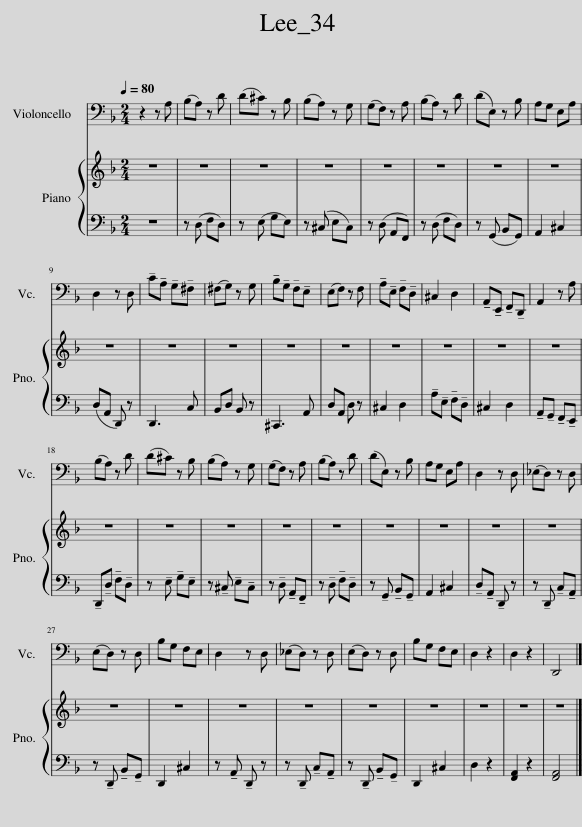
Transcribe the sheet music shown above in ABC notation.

X:1
%%score 1 2
L:1/8
Q:1/4=80
M:2/4
I:linebreak $
K:F
V:1 bass
V:2 bass
V:1
 z2 z A, | (B,A,) z D | (D^C) z B, | (B,A,) z G, | (G,F,) z A, | %5
 (B,A,) z D | (DE,) z B, | A,G, E,A, |$ D,2 z D, | !tenuto!C!tenuto!A, !tenuto!G,!tenuto!^F, | %10
 (^F,G,) z G, | !tenuto!B,!tenuto!G, !tenuto!F,!tenuto!E, | (E,F,) z F, | !tenuto!A,!tenuto!E, !tenuto!F,!tenuto!D, | ^C,2 D,2 | %15
 !tenuto!A,,!tenuto!E,, !tenuto!F,,!tenuto!D,, | A,,2 z A, |$ (B,A,) z D | (D^C) z B, | (B,A,) z G, | %20
 (G,F,) z A, | (B,A,) z D | (DE,) z B, | A,G, E,A, | D,2 z D, | %25
 (_E,D,) z D, |$ (E,D,) z D, | B,G, F,E, | D,2 z D, | (_E,D,) z D, | %30
 (E,D,) z D, | B,G, F,E, | D,2 z2 | D,2 z2 | D,,4 |] %35
V:2
 z4 | z (D, F,D,) | z (E, G,E,) | z (^C, E,C,) | z (D, A,,F,,) | %5
 z (D, F,D,) | z (G,, B,,G,,) | A,,2 ^C,2 |$ (D,A,, D,,) z | D,,3 C, | %10
 B,,D, B,, z | ^C,,3 A,, | D,A,, D, z | ^C,2 D,2 | !tenuto!A,!tenuto!E, !tenuto!F,!tenuto!D, | %15
 ^C,2 D,2 | !tenuto!A,,!tenuto!G,, !tenuto!F,,!tenuto!E,, |$ !tenuto!D,,!tenuto!D, !tenuto!F,!tenuto!D, | z !tenuto!E, !tenuto!G,!tenuto!E, | z !tenuto!^C, !tenuto!E,!tenuto!C, | %20
 z !tenuto!D, !tenuto!A,,!tenuto!F,, | z !tenuto!D, !tenuto!F,!tenuto!D, | z !tenuto!G,, !tenuto!B,,!tenuto!G,, | A,,2 ^C,2 | !tenuto!D,!tenuto!A,, !tenuto!D,, z | %25
 z !tenuto!D,, !tenuto!C,!tenuto!A,, |$ z !tenuto!D,, !tenuto!B,,!tenuto!G,, | D,,2 ^C,2 | z !tenuto!A,, !tenuto!D,, z | z !tenuto!D,, !tenuto!C,!tenuto!A,, | %30
 z !tenuto!D,, !tenuto!B,,!tenuto!G,, | D,,2 ^C,2 | D,2 z2 | [F,,A,,]2 z2 | [F,,A,,]4 |] %35
